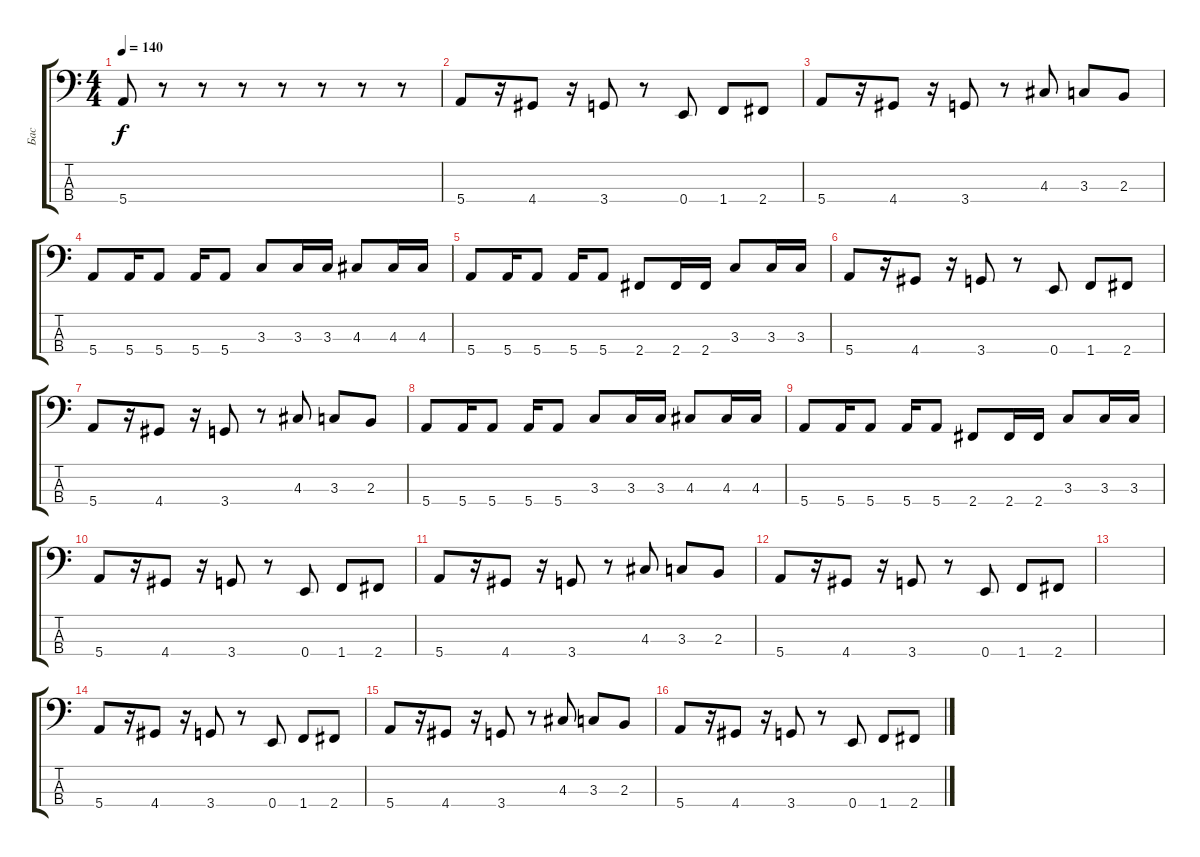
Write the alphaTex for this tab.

\track ("Бас" "Бас") {instrument electricbassfinger}
\staff {score tabs}
\tuning (G2 D2 A1 E1) {hide}
\ts (4 4)
\tempo 140
\clef f4
\ks c
5.4.8{dy f} r.8 r.8 r.8 r.8 r.8 r.8 r.8 |
5.4.8 r.16 4.4.8 r.16 3.4.8 r.8 0.4.8 1.4.8 2.4.8 |
5.4.8 r.16 4.4.8 r.16 3.4.8 r.8 4.3.8 3.3.8 2.3.8 |
5.4.8 5.4.16 5.4.8 5.4.16 5.4.8 3.3.8 3.3.16 3.3.16 4.3.8 4.3.16 4.3.16 |
5.4.8 5.4.16 5.4.8 5.4.16 5.4.8 2.4.8 2.4.16 2.4.16 3.3.8 3.3.16 3.3.16 |
5.4.8 r.16 4.4.8 r.16 3.4.8 r.8 0.4.8 1.4.8 2.4.8 |
5.4.8 r.16 4.4.8 r.16 3.4.8 r.8 4.3.8 3.3.8 2.3.8 |
5.4.8 5.4.16 5.4.8 5.4.16 5.4.8 3.3.8 3.3.16 3.3.16 4.3.8 4.3.16 4.3.16 |
5.4.8 5.4.16 5.4.8 5.4.16 5.4.8 2.4.8 2.4.16 2.4.16 3.3.8 3.3.16 3.3.16 |
5.4.8 r.16 4.4.8 r.16 3.4.8 r.8 0.4.8 1.4.8 2.4.8 |
5.4.8 r.16 4.4.8 r.16 3.4.8 r.8 4.3.8 3.3.8 2.3.8 |
5.4.8 r.16 4.4.8 r.16 3.4.8 r.8 0.4.8 1.4.8 2.4.8 |
|
5.4.8 r.16 4.4.8 r.16 3.4.8 r.8 0.4.8 1.4.8 2.4.8 |
5.4.8 r.16 4.4.8 r.16 3.4.8 r.8 4.3.8 3.3.8 2.3.8 |
5.4.8 r.16 4.4.8 r.16 3.4.8 r.8 0.4.8 1.4.8 2.4.8
